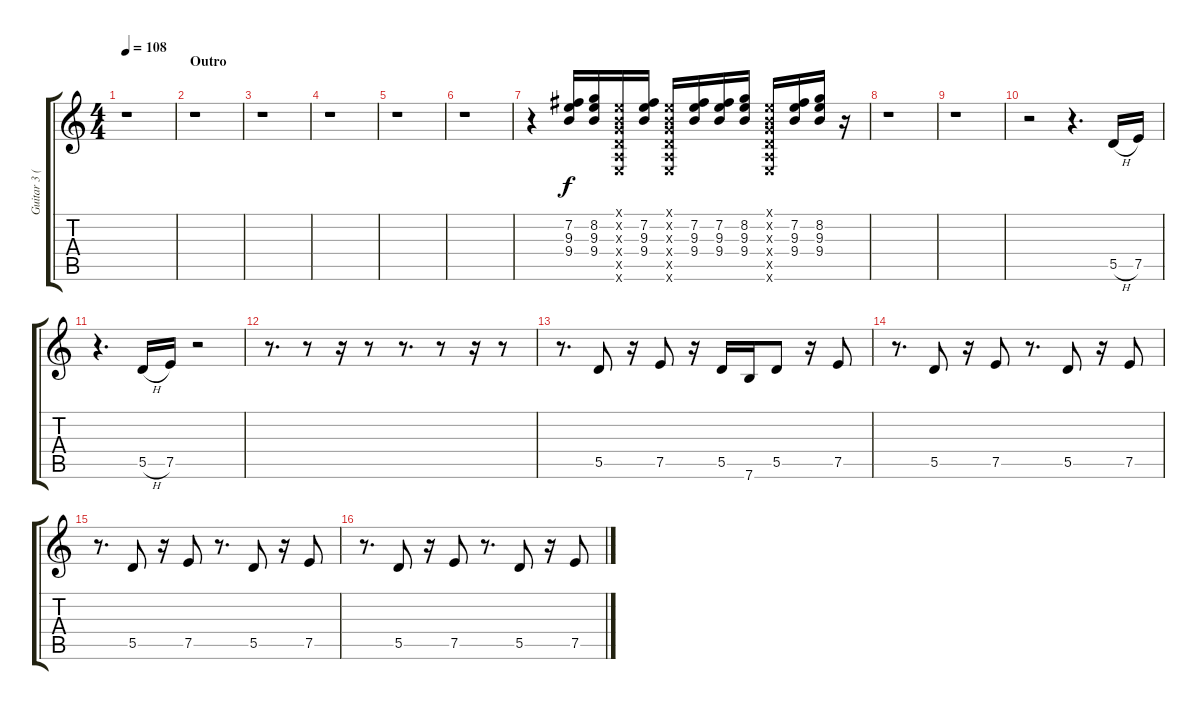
\track ("Guitar 3 (Josh Klinghoffer)" "Guitar 3 (") {instrument electricguitarmuted}
\staff {score tabs}
\tuning (E4 B3 G3 D3 A2 E2) {hide}
\ts (4 4)
\tempo 108
\clef g2
\ks c
r.1{dy f} |
\section ("" "Outro")
r.1 |
r.1 |
r.1 |
r.1 |
r.1 |
r.4 (7.2 9.3 9.4).16 (8.2 9.3 9.4).16 (0.1{x} 0.2{x} 0.3{x} 0.4{x} 0.5{x} 0.6{x}).16 (7.2 9.3 9.4).16 (0.1{x} 0.2{x} 0.3{x} 0.4{x} 0.5{x} 0.6{x}).16 (7.2 9.3 9.4).16 (7.2 9.3 9.4).16 (8.2 9.3 9.4).16 (0.1{x} 0.2{x} 0.3{x} 0.4{x} 0.5{x} 0.6{x}).16 (7.2 9.3 9.4).16 (8.2 9.3 9.4).16 r.16 |
r.1 |
r.1 |
r.2 r.4{d} 5.5{h}.16 7.5.16 |
r.4{d} 5.5{h}.16 7.5.16 r.2 |
r.8{d} r.8 r.16 r.8 r.8{d} r.8 r.16 r.8 |
r.8{d} 5.5.8 r.16 7.5.8 r.16 5.5.16 7.6.16 5.5.8 r.16 7.5.8 |
r.8{d} 5.5.8 r.16 7.5.8 r.8{d} 5.5.8 r.16 7.5.8 |
r.8{d} 5.5.8 r.16 7.5.8 r.8{d} 5.5.8 r.16 7.5.8 |
r.8{d} 5.5.8 r.16 7.5.8 r.8{d} 5.5.8 r.16 7.5.8
